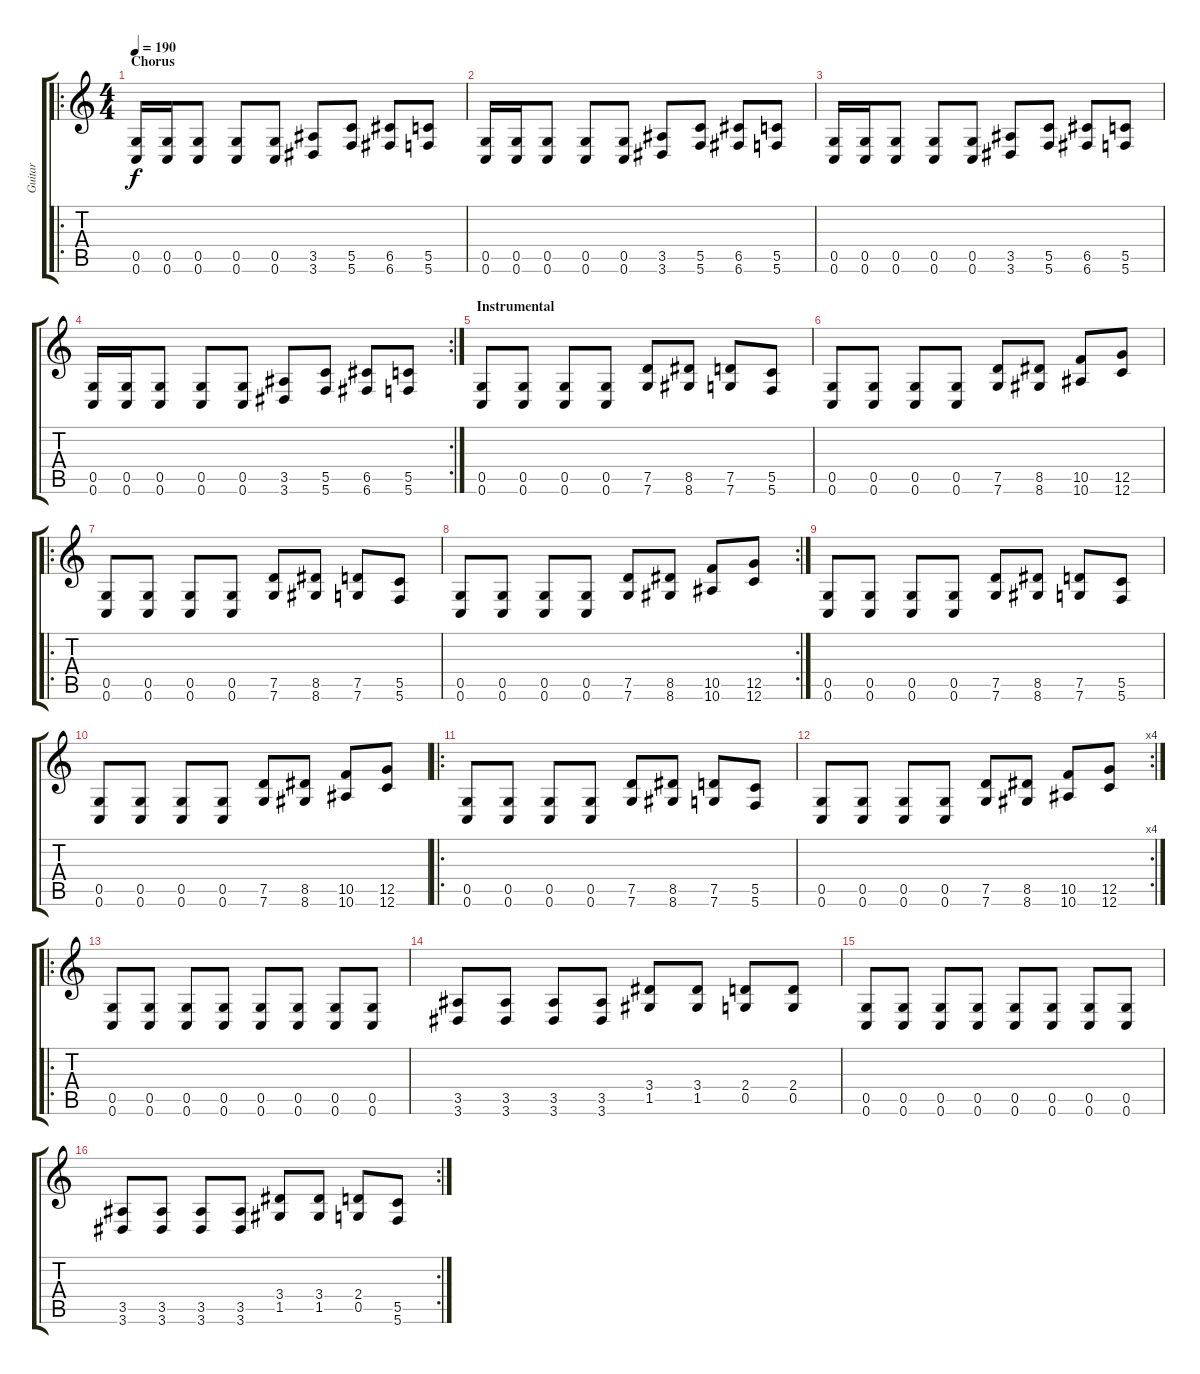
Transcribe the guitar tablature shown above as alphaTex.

\track ("Guitar" "Guitar") {instrument distortionguitar}
\staff {score tabs}
\tuning (D4 A3 F3 C3 G2 C2) {hide}
\ro
\ts (4 4)
\section ("" "Chorus")
\tempo 190
\clef g2
\ks c
(0.5 0.6).16{dy f} (0.5 0.6).16 (0.5 0.6).8 (0.5 0.6).8 (0.5 0.6).8 (3.5 3.6).8 (5.5 5.6).8 (6.5 6.6).8 (5.5 5.6).8 |
(0.5 0.6).16 (0.5 0.6).16 (0.5 0.6).8 (0.5 0.6).8 (0.5 0.6).8 (3.5 3.6).8 (5.5 5.6).8 (6.5 6.6).8 (5.5 5.6).8 |
(0.5 0.6).16 (0.5 0.6).16 (0.5 0.6).8 (0.5 0.6).8 (0.5 0.6).8 (3.5 3.6).8 (5.5 5.6).8 (6.5 6.6).8 (5.5 5.6).8 |
\rc 2
(0.5 0.6).16 (0.5 0.6).16 (0.5 0.6).8 (0.5 0.6).8 (0.5 0.6).8 (3.5 3.6).8 (5.5 5.6).8 (6.5 6.6).8 (5.5 5.6).8 |
\section ("" "Instrumental")
(0.5 0.6).8 (0.5 0.6).8 (0.5 0.6).8 (0.5 0.6).8 (7.5 7.6).8 (8.5 8.6).8 (7.5 7.6).8 (5.5 5.6).8 |
(0.5 0.6).8 (0.5 0.6).8 (0.5 0.6).8 (0.5 0.6).8 (7.5 7.6).8 (8.5 8.6).8 (10.5 10.6).8 (12.5 12.6).8 |
\ro
(0.5 0.6).8 (0.5 0.6).8 (0.5 0.6).8 (0.5 0.6).8 (7.5 7.6).8 (8.5 8.6).8 (7.5 7.6).8 (5.5 5.6).8 |
\rc 2
(0.5 0.6).8 (0.5 0.6).8 (0.5 0.6).8 (0.5 0.6).8 (7.5 7.6).8 (8.5 8.6).8 (10.5 10.6).8 (12.5 12.6).8 |
(0.5 0.6).8 (0.5 0.6).8 (0.5 0.6).8 (0.5 0.6).8 (7.5 7.6).8 (8.5 8.6).8 (7.5 7.6).8 (5.5 5.6).8 |
(0.5 0.6).8 (0.5 0.6).8 (0.5 0.6).8 (0.5 0.6).8 (7.5 7.6).8 (8.5 8.6).8 (10.5 10.6).8 (12.5 12.6).8 |
\ro
(0.5 0.6).8 (0.5 0.6).8 (0.5 0.6).8 (0.5 0.6).8 (7.5 7.6).8 (8.5 8.6).8 (7.5 7.6).8 (5.5 5.6).8 |
\rc 4
(0.5 0.6).8 (0.5 0.6).8 (0.5 0.6).8 (0.5 0.6).8 (7.5 7.6).8 (8.5 8.6).8 (10.5 10.6).8 (12.5 12.6).8 |
\ro
(0.5 0.6).8 (0.5 0.6).8 (0.5 0.6).8 (0.5 0.6).8 (0.5 0.6).8 (0.5 0.6).8 (0.5 0.6).8 (0.5 0.6).8 |
(3.5 3.6).8 (3.5 3.6).8 (3.5 3.6).8 (3.5 3.6).8 (3.4 1.5).8 (3.4 1.5).8 (2.4 0.5).8 (2.4 0.5).8 |
(0.5 0.6).8 (0.5 0.6).8 (0.5 0.6).8 (0.5 0.6).8 (0.5 0.6).8 (0.5 0.6).8 (0.5 0.6).8 (0.5 0.6).8 |
\rc 2
(3.5 3.6).8 (3.5 3.6).8 (3.5 3.6).8 (3.5 3.6).8 (3.4 1.5).8 (3.4 1.5).8 (2.4 0.5).8 (5.5 5.6).8
